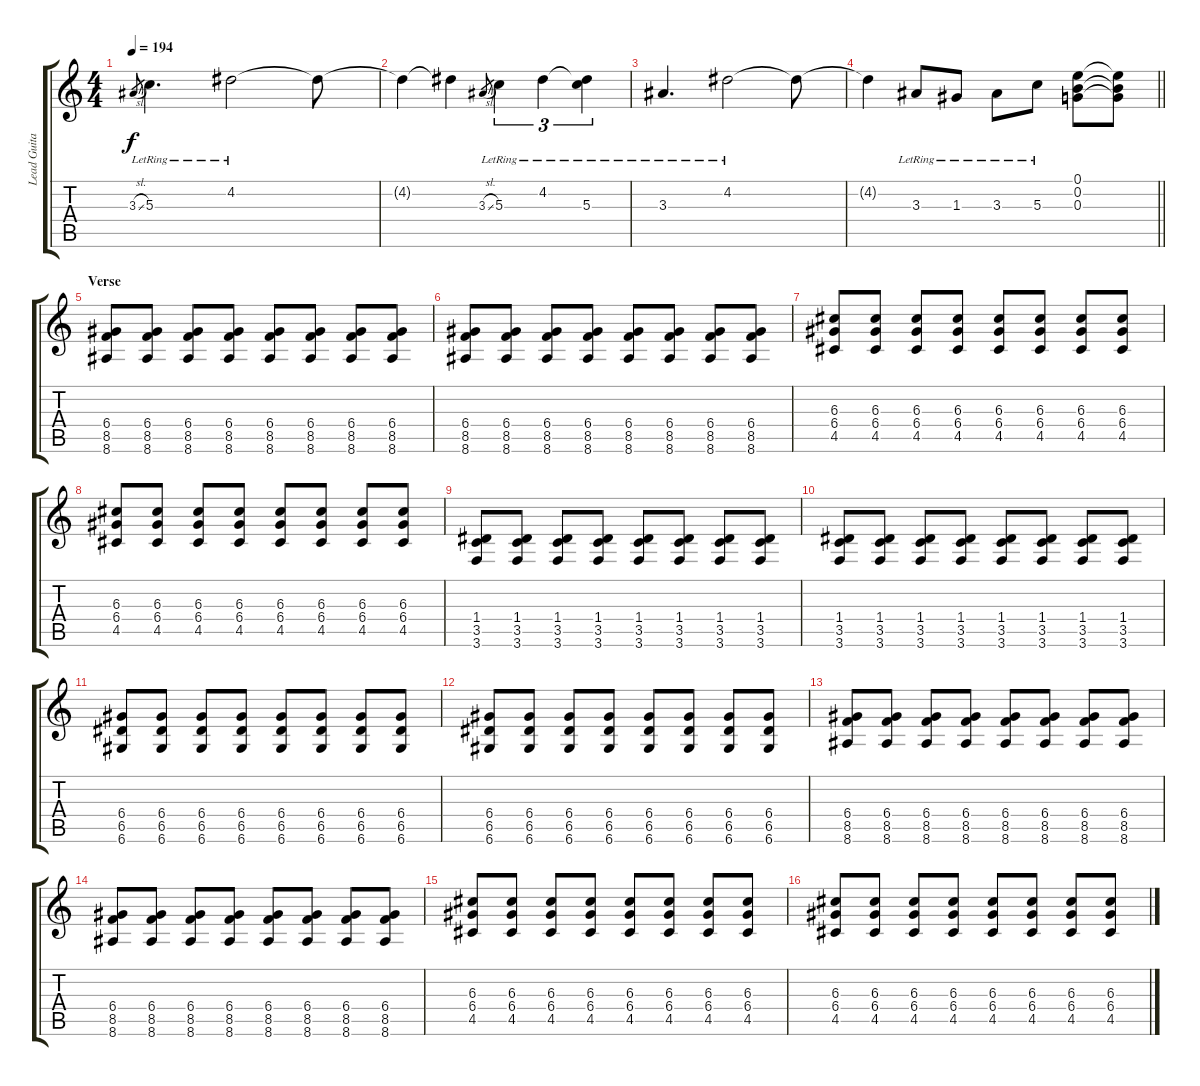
\track ("Lead Guitar" "Lead Guita") {instrument distortionguitar}
\staff {score tabs}
\tuning (E4 B3 G3 D3 A2 D2) {hide}
\ts (4 4)
\tempo 194
\clef g2
\ks c
3.3{sl}.8{gr dy f} 5.3{lr}.4{d} 4.2{lr}.2 4.2{t}.8 |
4.2{t}.4 4.2{t}.4 3.3{sl}.8{gr} 5.3{lr}.4{tu (3 2)} 4.2{lr}.4{tu (3 2)} (4.2{t} 5.3{lr}).4{tu (3 2)} |
3.3{lr}.4{d} 4.2{lr}.2 4.2{t}.8 |
\barLineRight lightlight
4.2{t}.4 3.3{lr}.8 1.3{lr}.8 3.3{lr}.8 5.3{lr}.8 (0.1 0.2 0.3).8 (0.1{t} 0.2{t} 0.3{t}).8 |
\section ("" "Verse")
(6.4 8.5 8.6).8 (6.4 8.5 8.6).8 (6.4 8.5 8.6).8 (6.4 8.5 8.6).8 (6.4 8.5 8.6).8 (6.4 8.5 8.6).8 (6.4 8.5 8.6).8 (6.4 8.5 8.6).8 |
(6.4 8.5 8.6).8 (6.4 8.5 8.6).8 (6.4 8.5 8.6).8 (6.4 8.5 8.6).8 (6.4 8.5 8.6).8 (6.4 8.5 8.6).8 (6.4 8.5 8.6).8 (6.4 8.5 8.6).8 |
(6.3 6.4 4.5).8 (6.3 6.4 4.5).8 (6.3 6.4 4.5).8 (6.3 6.4 4.5).8 (6.3 6.4 4.5).8 (6.3 6.4 4.5).8 (6.3 6.4 4.5).8 (6.3 6.4 4.5).8 |
(6.3 6.4 4.5).8 (6.3 6.4 4.5).8 (6.3 6.4 4.5).8 (6.3 6.4 4.5).8 (6.3 6.4 4.5).8 (6.3 6.4 4.5).8 (6.3 6.4 4.5).8 (6.3 6.4 4.5).8 |
(1.4 3.5 3.6).8 (1.4 3.5 3.6).8 (1.4 3.5 3.6).8 (1.4 3.5 3.6).8 (1.4 3.5 3.6).8 (1.4 3.5 3.6).8 (1.4 3.5 3.6).8 (1.4 3.5 3.6).8 |
(1.4 3.5 3.6).8 (1.4 3.5 3.6).8 (1.4 3.5 3.6).8 (1.4 3.5 3.6).8 (1.4 3.5 3.6).8 (1.4 3.5 3.6).8 (1.4 3.5 3.6).8 (1.4 3.5 3.6).8 |
(6.4 6.5 6.6).8 (6.4 6.5 6.6).8 (6.4 6.5 6.6).8 (6.4 6.5 6.6).8 (6.4 6.5 6.6).8 (6.4 6.5 6.6).8 (6.4 6.5 6.6).8 (6.4 6.5 6.6).8 |
(6.4 6.5 6.6).8 (6.4 6.5 6.6).8 (6.4 6.5 6.6).8 (6.4 6.5 6.6).8 (6.4 6.5 6.6).8 (6.4 6.5 6.6).8 (6.4 6.5 6.6).8 (6.4 6.5 6.6).8 |
(6.4 8.5 8.6).8 (6.4 8.5 8.6).8 (6.4 8.5 8.6).8 (6.4 8.5 8.6).8 (6.4 8.5 8.6).8 (6.4 8.5 8.6).8 (6.4 8.5 8.6).8 (6.4 8.5 8.6).8 |
(6.4 8.5 8.6).8 (6.4 8.5 8.6).8 (6.4 8.5 8.6).8 (6.4 8.5 8.6).8 (6.4 8.5 8.6).8 (6.4 8.5 8.6).8 (6.4 8.5 8.6).8 (6.4 8.5 8.6).8 |
(6.3 6.4 4.5).8 (6.3 6.4 4.5).8 (6.3 6.4 4.5).8 (6.3 6.4 4.5).8 (6.3 6.4 4.5).8 (6.3 6.4 4.5).8 (6.3 6.4 4.5).8 (6.3 6.4 4.5).8 |
(6.3 6.4 4.5).8 (6.3 6.4 4.5).8 (6.3 6.4 4.5).8 (6.3 6.4 4.5).8 (6.3 6.4 4.5).8 (6.3 6.4 4.5).8 (6.3 6.4 4.5).8 (6.3 6.4 4.5).8
